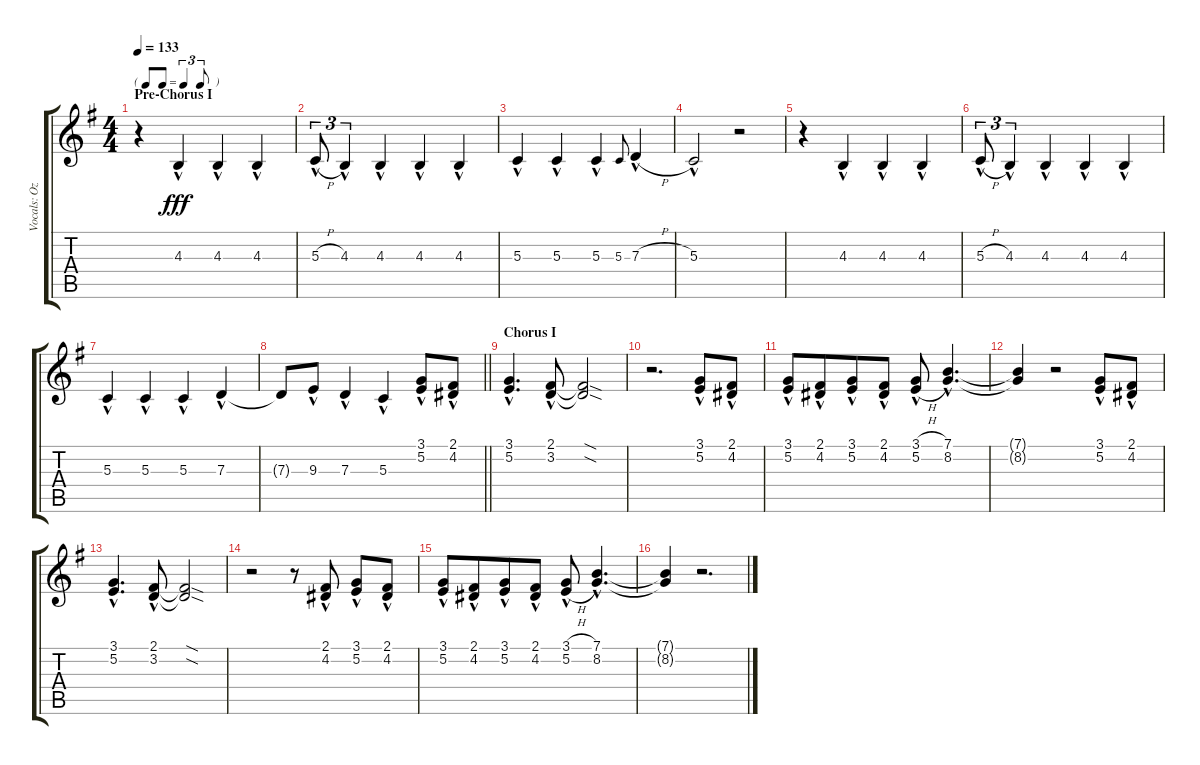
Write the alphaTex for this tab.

\track ("Vocals: Ozzy" "Vocals: Oz") {instrument lead2sawtooth}
\staff {score tabs}
\tuning (E4 B3 G3 D3 A2 E2) {hide}
\ts (4 4)
\tf triplet8th
\section ("" "Pre-Chorus I")
\tempo 133
\clef g2
\ks g
r.4{dy fff} 4.3{hac}.4 4.3{hac}.4 4.3{hac}.4 |
5.3{h hac}.8{tu (3 2)} 4.3{hac}.4{tu (3 2)} 4.3{hac}.4 4.3{hac}.4 4.3{hac}.4 |
5.3{hac}.4 5.3{hac}.4 5.3{hac}.4 5.3.8{gr onbeat} 7.3{h hac}.4 |
5.3{hac}.2 r.2 |
r.4 4.3{hac}.4 4.3{hac}.4 4.3{hac}.4 |
5.3{h hac}.8{tu (3 2)} 4.3{hac}.4{tu (3 2)} 4.3{hac}.4 4.3{hac}.4 4.3{hac}.4 |
5.3{hac}.4 5.3{hac}.4 5.3{hac}.4 7.3{hac}.4 |
\barLineRight lightlight
7.3{t}.8 9.3{hac}.8 7.3{hac}.4 5.3{hac}.4 (3.1{hac} 5.2{hac}).8 (2.1{hac} 4.2{hac}).8 |
\section ("" "Chorus I")
(3.1{hac} 5.2{hac}).4{d} (2.1{hac} 3.2{hac}).8 (2.1{sod t} 3.2{sod t}).2 |
r.2{d} (3.1{hac} 5.2{hac}).8 (2.1{hac} 4.2{hac}).8 |
(3.1{hac} 5.2{hac}).8 (2.1{hac} 4.2{hac}).8{beam merge} (3.1{hac} 5.2{hac}).8 (2.1{hac} 4.2{hac}).8 (3.1{h hac} 5.2{h hac}).8 (7.1{hac} 8.2{hac}).4{d} |
(7.1{t} 8.2{t}).4 r.2 (3.1{hac} 5.2{hac}).8 (2.1{hac} 4.2{hac}).8 |
(3.1{hac} 5.2{hac}).4{d} (2.1{hac} 3.2{hac}).8 (2.1{sod t} 3.2{sod t}).2 |
r.2 r.8 (2.1{hac} 4.2{hac}).8 (3.1{hac} 5.2{hac}).8 (2.1{hac} 4.2{hac}).8 |
(3.1{hac} 5.2{hac}).8 (2.1{hac} 4.2{hac}).8{beam merge} (3.1{hac} 5.2{hac}).8 (2.1{hac} 4.2{hac}).8 (3.1{h hac} 5.2{h hac}).8 (7.1{hac} 8.2{hac}).4{d} |
(7.1{t} 8.2{t}).4 r.2{d}
